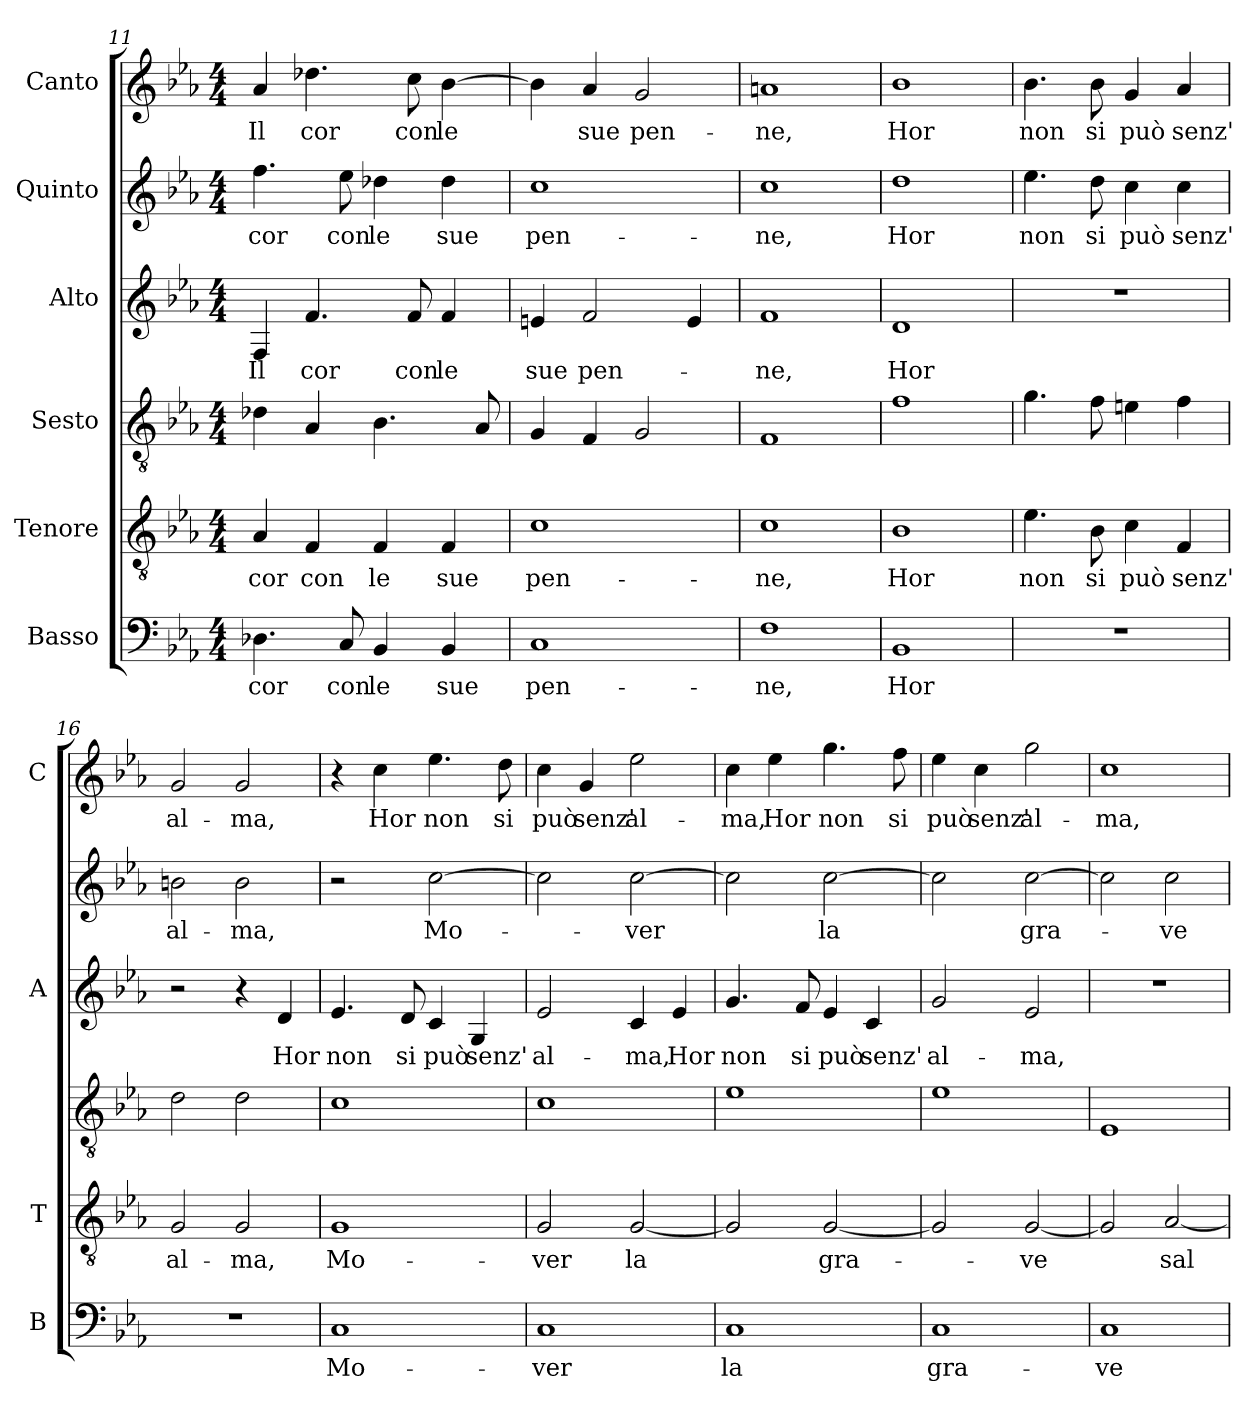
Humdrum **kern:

**kern	**text	**kern	**text	**kern	**kern	**text	**kern	**text	**kern	**text
*part6	*part6	*part5	*part5	*part4	*part3	*part3	*part2	*part2	*part1	*part1
*staff6	*staff6	*staff5	*staff5	*staff4	*staff3	*staff3	*staff2	*staff2	*staff1	*staff1
*I"Basso	*	*I"Tenore	*	*I"Sesto	*I"Alto	*	*I"Quinto	*	*I"Canto	*
*I'B	*	*I'T	*	*	*I'A	*	*	*	*I'C	*
*clefF4	*	*clefGv2	*	*clefGv2	*clefG2	*	*clefG2	*	*clefG2	*
*k[b-e-a-]	*	*k[b-e-a-]	*	*k[b-e-a-]	*k[b-e-a-]	*	*k[b-e-a-]	*	*k[b-e-a-]	*
*E-:	*	*E-:	*	*E-:	*E-:	*	*E-:	*	*E-:	*
*M4/4	*	*M4/4	*	*M4/4	*M4/4	*	*M4/4	*	*M4/4	*
=11	=11	=11	=11	=11	=11	=11	=11	=11	=11	=11
!	!LO:LY:b	!	!LO:LY:b	!	!	!LO:LY:b	!	!LO:LY:b	!	!LO:LY:b
4.D-X\	cor	4A-/	cor	4d-X\	4F/	Il	4.ff\	cor	4a-/	Il
!	!	!	!LO:LY:b	!	!	!LO:LY:b	!	!	!	!LO:LY:b
.	.	4F/	con	4A-/	4.f/	cor	.	.	4.dd-X\	cor
!	!LO:LY:b	!	!	!	!	!	!	!LO:LY:b	!	!
8C/	con	.	.	.	.	.	8ee-\	con	.	.
!	!LO:LY:b	!	!LO:LY:b	!	!	!	!	!LO:LY:b	!	!
4BB-/	le	4F/	le	4.B-\	.	.	4dd-X\	le	.	.
!	!	!	!	!	!	!LO:LY:b	!	!	!	!LO:LY:b
.	.	.	.	.	8f/	con	.	.	8cc\	con
!	!LO:LY:b	!	!LO:LY:b	!	!	!LO:LY:b	!	!LO:LY:b	!	!LO:LY:b
4BB-/	sue	4F/	sue	.	4f/	le	4dd-\	sue	[4b-\	le
.	.	.	.	8A-/	.	.	.	.	.	.
=12	=12	=12	=12	=12	=12	=12	=12	=12	=12	=12
!	!LO:LY:b	!	!LO:LY:b	!	!	!LO:LY:b	!	!LO:LY:b	!	!
1C	pen-	1c	pen-	4G/	4en/	sue	1cc	pen-	4b-\]	.
!	!	!	!	!	!	!LO:LY:b	!	!	!	!LO:LY:b
.	.	.	.	4F/	2f/	pen-	.	.	4a-/	sue
!	!	!	!	!	!	!	!	!	!	!LO:LY:b
.	.	.	.	2G/	.	.	.	.	2g/	pen-
.	.	.	.	.	4e/	.	.	.	.	.
=13	=13	=13	=13	=13	=13	=13	=13	=13	=13	=13
!	!LO:LY:b	!	!LO:LY:b	!	!	!LO:LY:b	!	!LO:LY:b	!	!LO:LY:b
1F	-ne,	1c	-ne,	1F	1f	-ne,	1cc	-ne,	1an	-ne,
=14	=14	=14	=14	=14	=14	=14	=14	=14	=14	=14
!	!LO:LY:b	!	!LO:LY:b	!	!	!LO:LY:b	!	!LO:LY:b	!	!LO:LY:b
1BB-	Hor	1B-	Hor	1f	1d	Hor	1dd	Hor	1b-	Hor
=15	=15	=15	=15	=15	=15	=15	=15	=15	=15	=15
!	!	!	!LO:LY:b	!	!	!	!	!LO:LY:b	!	!LO:LY:b
1r	.	4.e-\	non	4.g\	1r	.	4.ee-\	non	4.b-\	non
!	!	!	!LO:LY:b	!	!	!	!	!LO:LY:b	!	!LO:LY:b
.	.	8B-\	si	8f\	.	.	8dd\	si	8b-\	si
!	!	!	!LO:LY:b	!	!	!	!	!LO:LY:b	!	!LO:LY:b
.	.	4c\	può	4en\	.	.	4cc\	può	4g/	può
!	!	!	!LO:LY:b	!	!	!	!	!LO:LY:b	!	!LO:LY:b
.	.	4F/	senz'	4f\	.	.	4cc\	senz'	4a-/	senz'
=16	=16	=16	=16	=16	=16	=16	=16	=16	=16	=16
!	!	!	!LO:LY:b	!	!	!	!	!LO:LY:b	!	!LO:LY:b
1r	.	2G/	al-	2d\	2r	.	2bn\	al-	2g/	al-
!	!	!	!LO:LY:b	!	!	!	!	!LO:LY:b	!	!LO:LY:b
.	.	2G/	-ma,	2d\	4r	.	2b\	-ma,	2g/	-ma,
!	!	!	!	!	!	!LO:LY:b	!	!	!	!
.	.	.	.	.	4d/	Hor	.	.	.	.
!!LO:PB:g=z
=17	=17	=17	=17	=17	=17	=17	=17	=17	=17	=17
!	!LO:LY:b	!	!LO:LY:b	!	!	!LO:LY:b	!	!	!	!
1C	Mo-	1G	Mo-	1c	4.e-/	non	2r	.	4r	.
!	!	!	!	!	!	!	!	!	!	!LO:LY:b
.	.	.	.	.	.	.	.	.	4cc\	Hor
!	!	!	!	!	!	!LO:LY:b	!	!	!	!
.	.	.	.	.	8d/	si	.	.	.	.
!	!	!	!	!	!	!LO:LY:b	!	!LO:LY:b	!	!LO:LY:b
.	.	.	.	.	4c/	può	[2cc\	Mo-	4.ee-\	non
!	!	!	!	!	!	!LO:LY:b	!	!	!	!
.	.	.	.	.	4G/	senz'	.	.	.	.
!	!	!	!	!	!	!	!	!	!	!LO:LY:b
.	.	.	.	.	.	.	.	.	8dd\	si
=18	=18	=18	=18	=18	=18	=18	=18	=18	=18	=18
!	!LO:LY:b	!	!LO:LY:b	!	!	!LO:LY:b	!	!	!	!LO:LY:b
1C	-ver	2G/	-ver	1c	2e-/	al-	2cc\]	.	4cc\	può
!	!	!	!	!	!	!	!	!	!	!LO:LY:b
.	.	.	.	.	.	.	.	.	4g/	senz'
!	!	!	!LO:LY:b	!	!	!LO:LY:b	!	!LO:LY:b	!	!LO:LY:b
.	.	[2G/	la	.	4c/	-ma,	[2cc\	-ver	2ee-\	al-
!	!	!	!	!	!	!LO:LY:b	!	!	!	!
.	.	.	.	.	4e-/	Hor	.	.	.	.
=19	=19	=19	=19	=19	=19	=19	=19	=19	=19	=19
!	!LO:LY:b	!	!	!	!	!LO:LY:b	!	!	!	!LO:LY:b
1C	la	2G/]	.	1e-	4.g/	non	2cc\]	.	4cc\	-ma,
!	!	!	!	!	!	!	!	!	!	!LO:LY:b
.	.	.	.	.	.	.	.	.	4ee-\	Hor
!	!	!	!	!	!	!LO:LY:b	!	!	!	!
.	.	.	.	.	8f/	si	.	.	.	.
!	!	!	!LO:LY:b	!	!	!LO:LY:b	!	!LO:LY:b	!	!LO:LY:b
.	.	[2G/	gra-	.	4e-/	può	[2cc\	la	4.gg\	non
!	!	!	!	!	!	!LO:LY:b	!	!	!	!
.	.	.	.	.	4c/	senz'	.	.	.	.
!	!	!	!	!	!	!	!	!	!	!LO:LY:b
.	.	.	.	.	.	.	.	.	8ff\	si
=20	=20	=20	=20	=20	=20	=20	=20	=20	=20	=20
!	!LO:LY:b	!	!	!	!	!LO:LY:b	!	!	!	!LO:LY:b
1C	gra-	2G/]	.	1e-	2g/	al-	2cc\]	.	4ee-\	può
!	!	!	!	!	!	!	!	!	!	!LO:LY:b
.	.	.	.	.	.	.	.	.	4cc\	senz'
!	!	!	!LO:LY:b	!	!	!LO:LY:b	!	!LO:LY:b	!	!LO:LY:b
.	.	[2G/	-ve	.	2e-/	-ma,	[2cc\	gra-	2gg\	al-
=21	=21	=21	=21	=21	=21	=21	=21	=21	=21	=21
!	!LO:LY:b	!	!	!	!	!	!	!	!	!LO:LY:b
1C	-ve	2G/]	.	1E-	1r	.	2cc\]	.	1cc	-ma,
!	!	!	!LO:LY:b	!	!	!	!	!LO:LY:b	!	!
.	.	[2A-/	sal-	.	.	.	2cc\	-ve	.	.
=	=	=	=	=	=	=	=	=	=	=
*-	*-	*-	*-	*-	*-	*-	*-	*-	*-	*-
